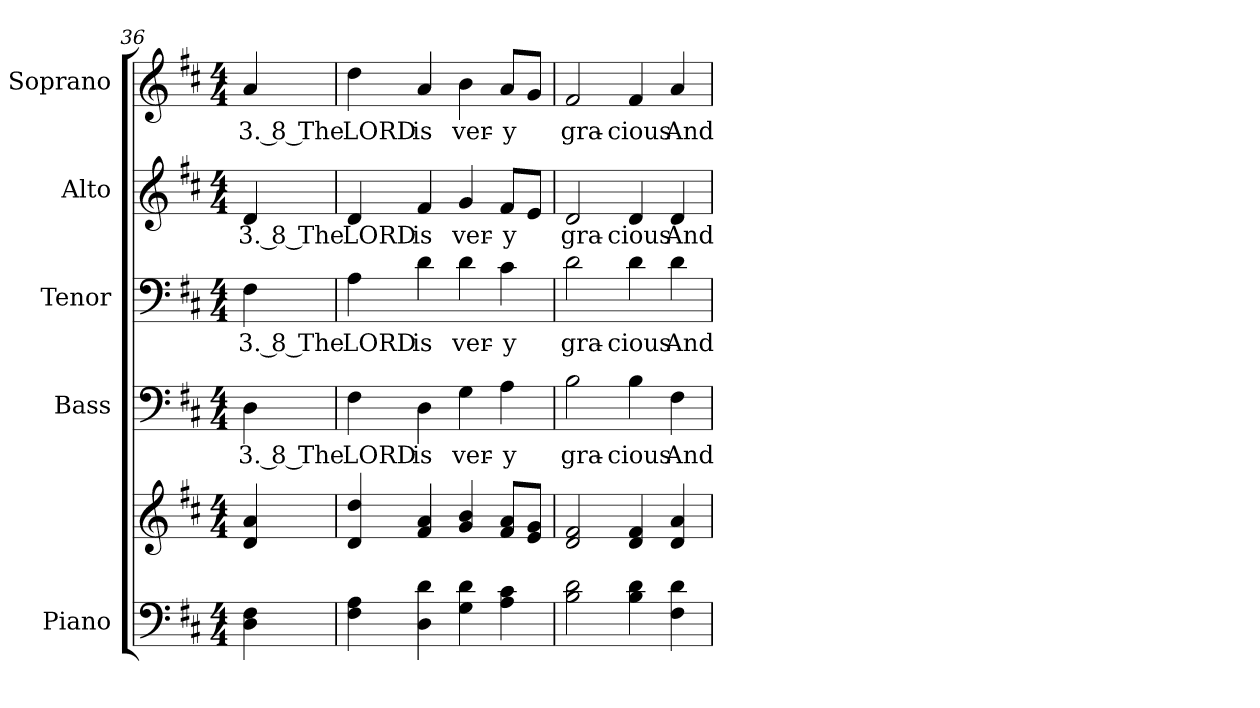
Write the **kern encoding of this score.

**kern	**kern	**kern	**text	**kern	**text	**kern	**text	**kern	**text
*part5	*part5	*part4	*part4	*part3	*part3	*part2	*part2	*part1	*part1
*staff6	*staff5	*staff4	*staff4	*staff3	*staff3	*staff2	*staff2	*staff1	*staff1
*I"Piano	*	*I"Bass	*	*I"Tenor	*	*I"Alto	*	*I"Soprano	*
*I'Pno.	*	*I'B.	*	*I'T.	*	*I'A.	*	*I'S.	*
*clefF4	*clefG2	*clefF4	*	*clefF4	*	*clefG2	*	*clefG2	*
*k[f#c#]	*k[f#c#]	*k[f#c#]	*	*k[f#c#]	*	*k[f#c#]	*	*k[f#c#]	*
*D:	*D:	*D:	*	*D:	*	*D:	*	*D:	*
*M4/4	*M4/4	*M4/4	*	*M4/4	*	*M4/4	*	*M4/4	*
=36	=36	=36	=36	=36	=36	=36	=36	=36	=36
!	!	!	!LO:LY:b:color=#000000	!	!	!	!	!	!
!	!	!	!	!	!LO:LY:b:color=#000000	!	!	!	!
!	!	!	!	!	!	!	!LO:LY:b:color=#000000	!	!
!	!	!	!	!	!	!	!	!	!LO:LY:b:color=#000000
4Di\ 4F#i	4di/ 4ai	4Di\	3. 8 The	4F#i\	3. 8 The	4di/	3. 8 The	4ai/	3. 8 The
=37	=37	=37	=37	=37	=37	=37	=37	=37	=37
!	!	!	!LO:LY:b:color=#000000	!	!	!	!	!	!
!	!	!	!	!	!LO:LY:b:color=#000000	!	!	!	!
!	!	!	!	!	!	!	!LO:LY:b:color=#000000	!	!
!	!	!	!	!	!	!	!	!	!LO:LY:b:color=#000000
4F#i\ 4Ai	4di/ 4ddi	4F#i\	LORD	4Ai\	LORD	4di/	LORD	4ddi\	LORD
!	!	!	!LO:LY:b:color=#000000	!	!	!	!	!	!
!	!	!	!	!	!LO:LY:b:color=#000000	!	!	!	!
!	!	!	!	!	!	!	!LO:LY:b:color=#000000	!	!
!	!	!	!	!	!	!	!	!	!LO:LY:b:color=#000000
4Di\ 4di	4f#i/ 4ai	4Di\	is	4di\	is	4f#i/	is	4ai/	is
!	!	!	!LO:LY:b:color=#000000	!	!	!	!	!	!
!	!	!	!	!	!LO:LY:b:color=#000000	!	!	!	!
!	!	!	!	!	!	!	!LO:LY:b:color=#000000	!	!
!	!	!	!	!	!	!	!	!	!LO:LY:b:color=#000000
4Gi\ 4di	4gi/ 4bi	4Gi\	ver-	4di\	ver-	4gi/	ver-	4bi\	ver-
!	!	!	!LO:LY:b:color=#000000	!	!	!	!	!	!
!	!	!	!	!	!LO:LY:b:color=#000000	!	!	!	!
!	!	!	!	!	!	!	!LO:LY:b:color=#000000	!	!
!	!	!	!	!	!	!	!	!	!LO:LY:b:color=#000000
4Ai\ 4c#i	8f#i/ 8aiL	4Ai\	-y	4c#i\	-y	8f#i/L	-y	8ai/L	-y
.	8ei/ 8giJ	.	.	.	.	8ei/J	.	8gi/J	.
=38	=38	=38	=38	=38	=38	=38	=38	=38	=38
!	!	!	!LO:LY:b:color=#000000	!	!	!	!	!	!
!	!	!	!	!	!LO:LY:b:color=#000000	!	!	!	!
!	!	!	!	!	!	!	!LO:LY:b:color=#000000	!	!
!	!	!	!	!	!	!	!	!	!LO:LY:b:color=#000000
2Bi\ 2di	2di/ 2f#i	2Bi\	gra-	2di\	gra-	2di/	gra-	2f#i/	gra-
!	!	!	!LO:LY:b:color=#000000	!	!	!	!	!	!
!	!	!	!	!	!LO:LY:b:color=#000000	!	!	!	!
!	!	!	!	!	!	!	!LO:LY:b:color=#000000	!	!
!	!	!	!	!	!	!	!	!	!LO:LY:b:color=#000000
4Bi\ 4di	4di/ 4f#i	4Bi\	-cious	4di\	-cious	4di/	-cious	4f#i/	-cious
!	!	!	!LO:LY:b:color=#000000	!	!	!	!	!	!
!	!	!	!	!	!LO:LY:b:color=#000000	!	!	!	!
!	!	!	!	!	!	!	!LO:LY:b:color=#000000	!	!
!	!	!	!	!	!	!	!	!	!LO:LY:b:color=#000000
4F#i\ 4di	4di/ 4ai	4F#i\	And	4di\	And	4di/	And	4ai/	And
=	=	=	=	=	=	=	=	=	=
*-	*-	*-	*-	*-	*-	*-	*-	*-	*-
